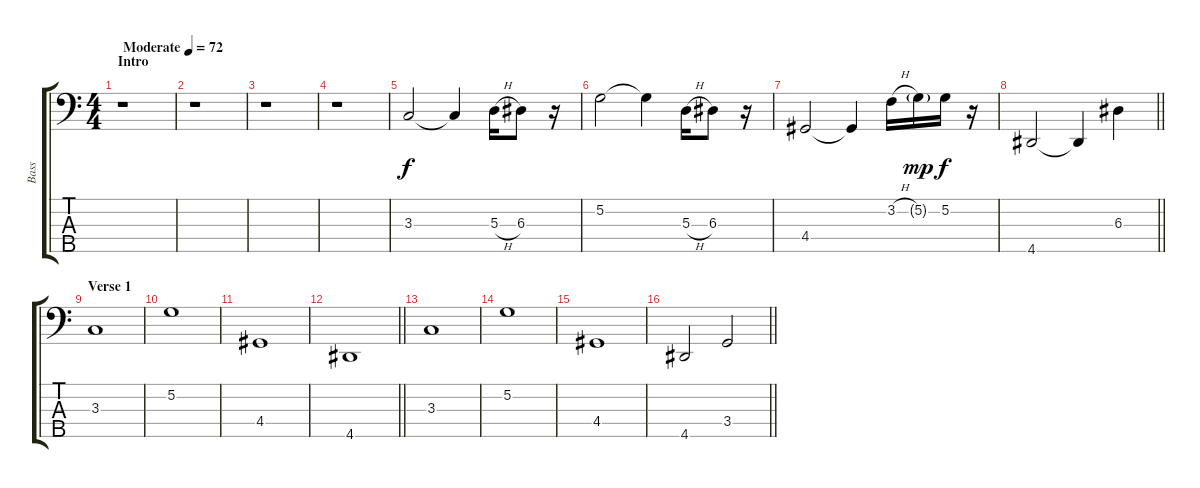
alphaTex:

\track ("Bass" "Bass") {instrument electricbassfinger}
\staff {score tabs}
\tuning (G2 D2 A1 E1 B0) {hide}
\ts (4 4)
\section ("" "Intro")
\tempo (72 "Moderate")
\clef f4
\ks c
r.1{dy f instrument electricbassfinger} |
r.1 |
r.1 |
r.1 |
3.3.2 3.3{t}.4 5.3{h}.16 6.3.8 r.16 |
5.2.2 5.2{t}.4 5.3{h}.16 6.3.8 r.16 |
4.4.2 4.4{t}.4 3.2{h}.16 5.2{g}.16{dy mp} 5.2.16{dy f} r.16 |
\barLineRight lightlight
4.5.2 4.5{t}.4 6.3.4 |
\section ("" "Verse 1")
3.3.1 |
5.2.1 |
4.4.1 |
\barLineRight lightlight
4.5.1 |
3.3.1 |
5.2.1 |
4.4.1 |
\barLineRight lightlight
4.5.2 3.4.2
